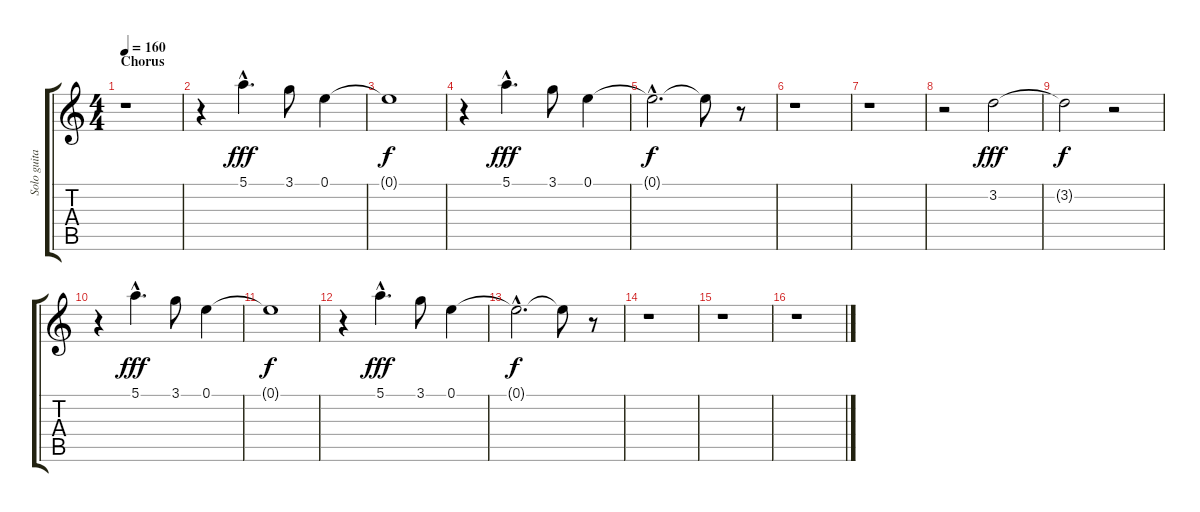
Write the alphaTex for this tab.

\track ("Solo guitar" "Solo guita") {instrument distortionguitar}
\staff {score tabs}
\tuning (E4 B3 G3 D3 A2 E2) {hide}
\ts (4 4)
\section ("" "Chorus")
\tempo 160
\clef g2
\ks c
r.1{dy f} |
r.4 5.1{hac}.4{d dy fff} 3.1.8 0.1.4 |
0.1{t}.1{dy f} |
r.4 5.1{hac}.4{d dy fff} 3.1.8 0.1.4 |
0.1{hac t}.2{d dy f} 0.1{t}.8 r.8 |
r.1 |
r.1 |
r.2 3.2.2{dy fff} |
3.2{t}.2{dy f} r.2 |
r.4 5.1{hac}.4{d dy fff} 3.1.8 0.1.4 |
0.1{t}.1{dy f} |
r.4 5.1{hac}.4{d dy fff} 3.1.8 0.1.4 |
0.1{hac t}.2{d dy f} 0.1{t}.8 r.8 |
r.1 |
r.1 |
r.1
